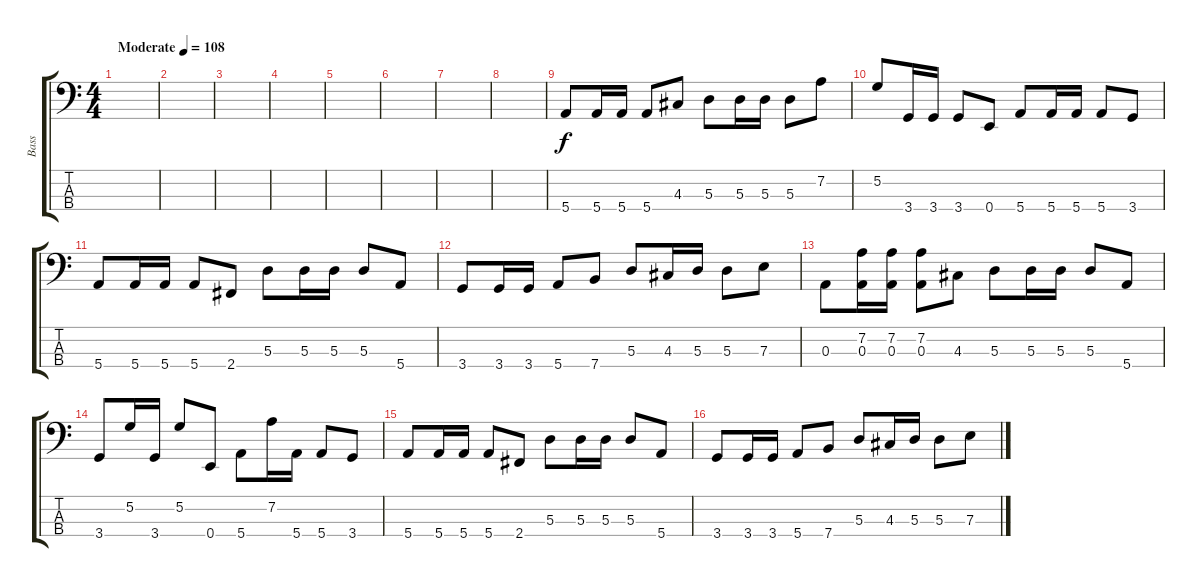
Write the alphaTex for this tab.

\track ("Bass" "Bass") {instrument electricbassfinger}
\staff {score tabs}
\tuning (G2 D2 A1 E1) {hide}
\ts (4 4)
\tempo (108 "Moderate")
\clef f4
\ks c
|
|
|
|
|
|
|
|
5.4.8 5.4.16 5.4.16 5.4.8 4.3.8 5.3.8 5.3.16 5.3.16 5.3.8 7.2.8 |
5.2.8 3.4.16 3.4.16 3.4.8 0.4.8 5.4.8 5.4.16 5.4.16 5.4.8 3.4.8 |
5.4.8 5.4.16 5.4.16 5.4.8 2.4.8 5.3.8 5.3.16 5.3.16 5.3.8 5.4.8 |
3.4.8 3.4.16 3.4.16 5.4.8 7.4.8 5.3.8 4.3.16 5.3.16 5.3.8 7.3.8 |
0.3.8 (7.2 0.3).16 (7.2 0.3).16 (7.2 0.3).8 4.3.8 5.3.8 5.3.16 5.3.16 5.3.8 5.4.8 |
3.4.8 5.2.16 3.4.16 5.2.8 0.4.8 5.4.8 7.2.16 5.4.16 5.4.8 3.4.8 |
5.4.8 5.4.16 5.4.16 5.4.8 2.4.8 5.3.8 5.3.16 5.3.16 5.3.8 5.4.8 |
3.4.8 3.4.16 3.4.16 5.4.8 7.4.8 5.3.8 4.3.16 5.3.16 5.3.8 7.3.8
